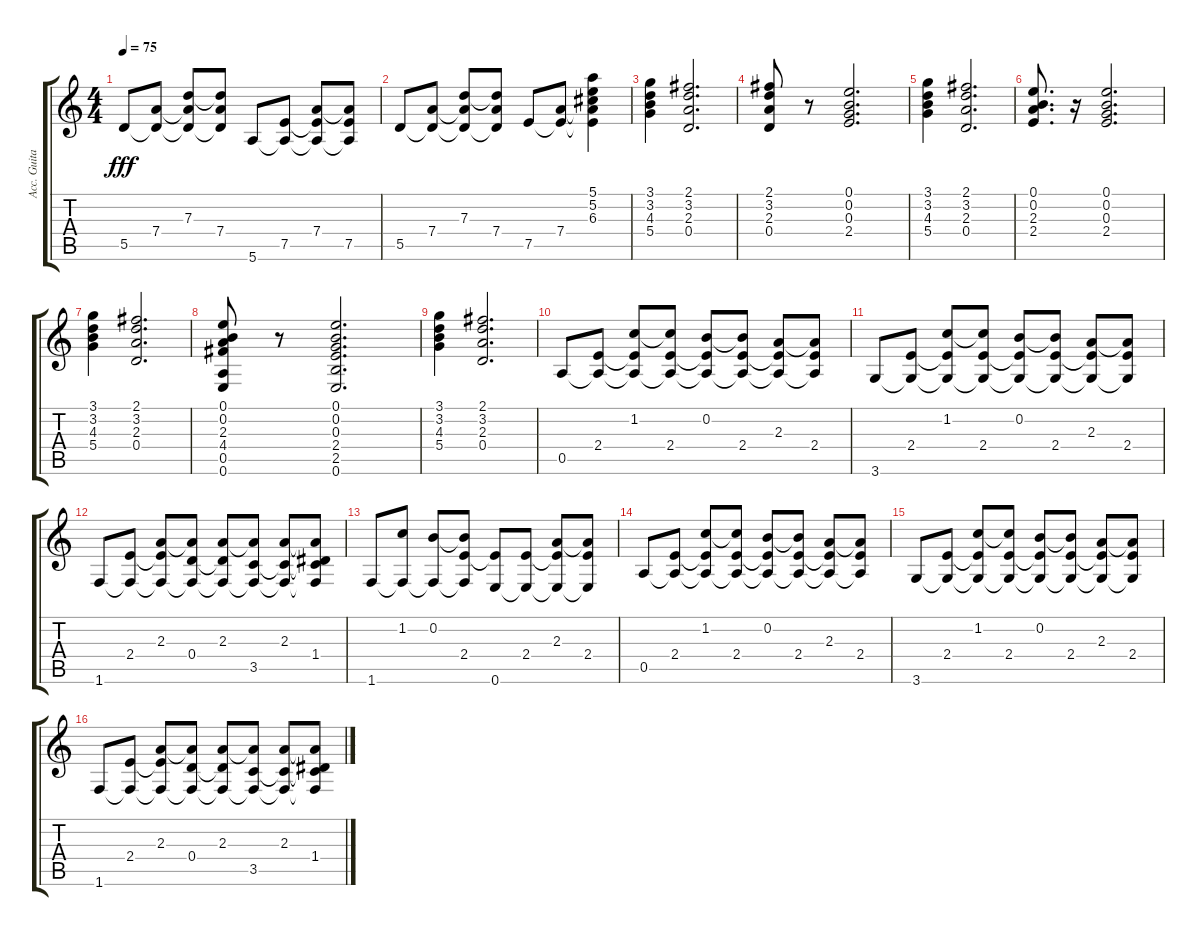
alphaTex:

\track ("Acc. Guitar 1" "Acc. Guita") {instrument acousticguitarsteel}
\staff {score tabs}
\tuning (E4 B3 G3 D3 A2 E2) {hide}
\ts (4 4)
\tempo 75
\clef g2
\ks c
5.5.8{dy fff} (7.4 5.5{t}).8 (7.3 7.4{t} 5.5{t}).8 (7.3{t} 7.4 5.5{t}).8 5.6.8 (7.5 5.6{t}).8 (7.4 7.5{t} 5.6{t}).8 (7.4{t} 7.5 5.6{t}).8 |
5.5.8 (7.4 5.5{t}).8 (7.3 7.4{t} 5.5{t}).8 (7.3{t} 7.4 5.5{t}).8 7.5.8 (7.4 7.5{t}).8 (5.1 5.2 6.3 7.4{t} 7.5{t}).4 |
(3.1 3.2 4.3 5.4).4{volume 16} (2.1 3.2 2.3 0.4).2{d} |
(2.1 3.2 2.3 0.4).8 r.8 (0.1 0.2 0.3 2.4).2{d} |
(3.1 3.2 4.3 5.4).4 (2.1 3.2 2.3 0.4).2{d} |
(0.1 0.2 2.3 2.4).8{d} r.16 (0.1 0.2 0.3 2.4).2{d} |
(3.1 3.2 4.3 5.4).4 (2.1 3.2 2.3 0.4).2{d} |
(0.1 0.2 2.3 4.4 0.5 0.6).8 r.8 (0.1 0.2 0.3 2.4 2.5 0.6).2{d} |
(3.1 3.2 4.3 5.4).4 (2.1 3.2 2.3 0.4).2{d} |
0.5.8 (2.4 0.5{t}).8 (1.2 2.4{t} 0.5{t}).8 (1.2{t} 2.4 0.5{t}).8 (0.2 2.4{t} 0.5{t}).8 (0.2{t} 2.4 0.5{t}).8 (2.3 2.4{t} 0.5{t}).8 (2.3{t} 2.4 0.5{t}).8 |
3.6.8 (2.4 3.6{t}).8 (1.2 2.4{t} 3.6{t}).8 (1.2{t} 2.4 3.6{t}).8 (0.2 2.4{t} 3.6{t}).8 (0.2{t} 2.4 3.6{t}).8 (2.3 2.4{t} 3.6{t}).8 (2.3{t} 2.4 3.6{t}).8 |
1.6.8 (2.4 1.6{t}).8 (2.3 2.4{t} 1.6{t}).8 (2.3{t} 0.4 1.6{t}).8 (2.3 0.4{t} 1.6{t}).8 (2.3{t} 3.5 1.6{t}).8 (2.3 3.5{t} 1.6{t}).8 (2.3{t} 1.4 3.5{t} 1.6{t}).8 |
1.6.8 (1.2 1.6{t}).8 (0.2 1.6{t}).8 (0.2{t} 2.4 1.6{t}).8 (2.4{t} 0.6).8 (2.4 0.6{t}).8 (2.3 2.4{t} 0.6{t}).8 (2.3{t} 2.4 0.6{t}).8 |
0.5.8 (2.4 0.5{t}).8 (1.2 2.4{t} 0.5{t}).8 (1.2{t} 2.4 0.5{t}).8 (0.2 2.4{t} 0.5{t}).8 (0.2{t} 2.4 0.5{t}).8 (2.3 2.4{t} 0.5{t}).8 (2.3{t} 2.4 0.5{t}).8 |
3.6.8 (2.4 3.6{t}).8 (1.2 2.4{t} 3.6{t}).8 (1.2{t} 2.4 3.6{t}).8 (0.2 2.4{t} 3.6{t}).8 (0.2{t} 2.4 3.6{t}).8 (2.3 2.4{t} 3.6{t}).8 (2.3{t} 2.4 3.6{t}).8 |
1.6.8 (2.4 1.6{t}).8 (2.3 2.4{t} 1.6{t}).8 (2.3{t} 0.4 1.6{t}).8 (2.3 0.4{t} 1.6{t}).8 (2.3{t} 3.5 1.6{t}).8 (2.3 3.5{t} 1.6{t}).8 (2.3{t} 1.4 3.5{t} 1.6{t}).8
